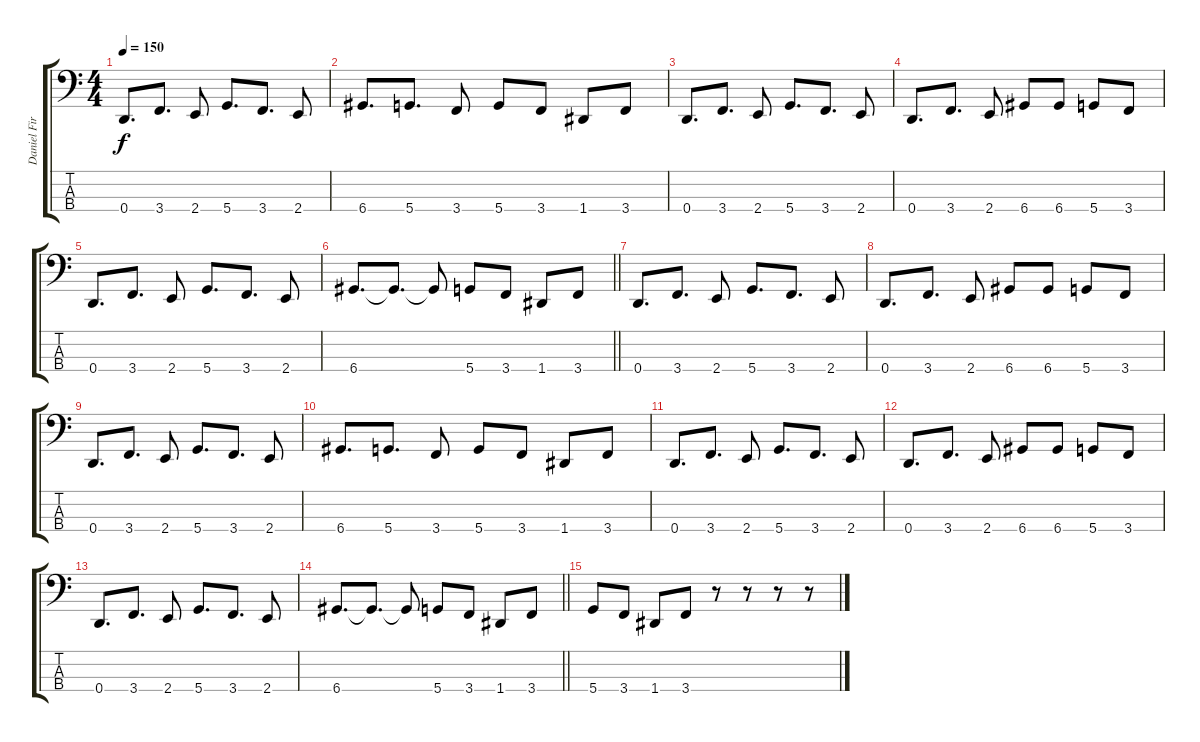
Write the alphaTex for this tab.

\track ("Daniel Firth" "Daniel Fir") {instrument electricbassfinger}
\staff {score tabs}
\tuning (F2 C2 G1 D1) {hide}
\ts (4 4)
\tempo 150
\clef f4
\ks c
0.4.8{d dy f} 3.4.8{d} 2.4.8 5.4.8{d} 3.4.8{d} 2.4.8 |
6.4.8{d} 5.4.8{d} 3.4.8 5.4.8 3.4.8 1.4.8 3.4.8 |
0.4.8{d} 3.4.8{d} 2.4.8 5.4.8{d} 3.4.8{d} 2.4.8 |
0.4.8{d} 3.4.8{d} 2.4.8 6.4.8 6.4.8 5.4.8 3.4.8 |
0.4.8{d} 3.4.8{d} 2.4.8 5.4.8{d} 3.4.8{d} 2.4.8 |
\barLineRight lightlight
6.4.8{d} 6.4{t}.8{d} 6.4{t}.8 5.4.8 3.4.8 1.4.8 3.4.8 |
0.4.8{d} 3.4.8{d} 2.4.8 5.4.8{d} 3.4.8{d} 2.4.8 |
0.4.8{d} 3.4.8{d} 2.4.8 6.4.8 6.4.8 5.4.8 3.4.8 |
0.4.8{d} 3.4.8{d} 2.4.8 5.4.8{d} 3.4.8{d} 2.4.8 |
6.4.8{d} 5.4.8{d} 3.4.8 5.4.8 3.4.8 1.4.8 3.4.8 |
0.4.8{d} 3.4.8{d} 2.4.8 5.4.8{d} 3.4.8{d} 2.4.8 |
0.4.8{d} 3.4.8{d} 2.4.8 6.4.8 6.4.8 5.4.8 3.4.8 |
0.4.8{d} 3.4.8{d} 2.4.8 5.4.8{d} 3.4.8{d} 2.4.8 |
\barLineRight lightlight
6.4.8{d} 6.4{t}.8{d} 6.4{t}.8 5.4.8 3.4.8 1.4.8 3.4.8 |
5.4.8 3.4.8 1.4.8 3.4.8 r.8 r.8 r.8 r.8
